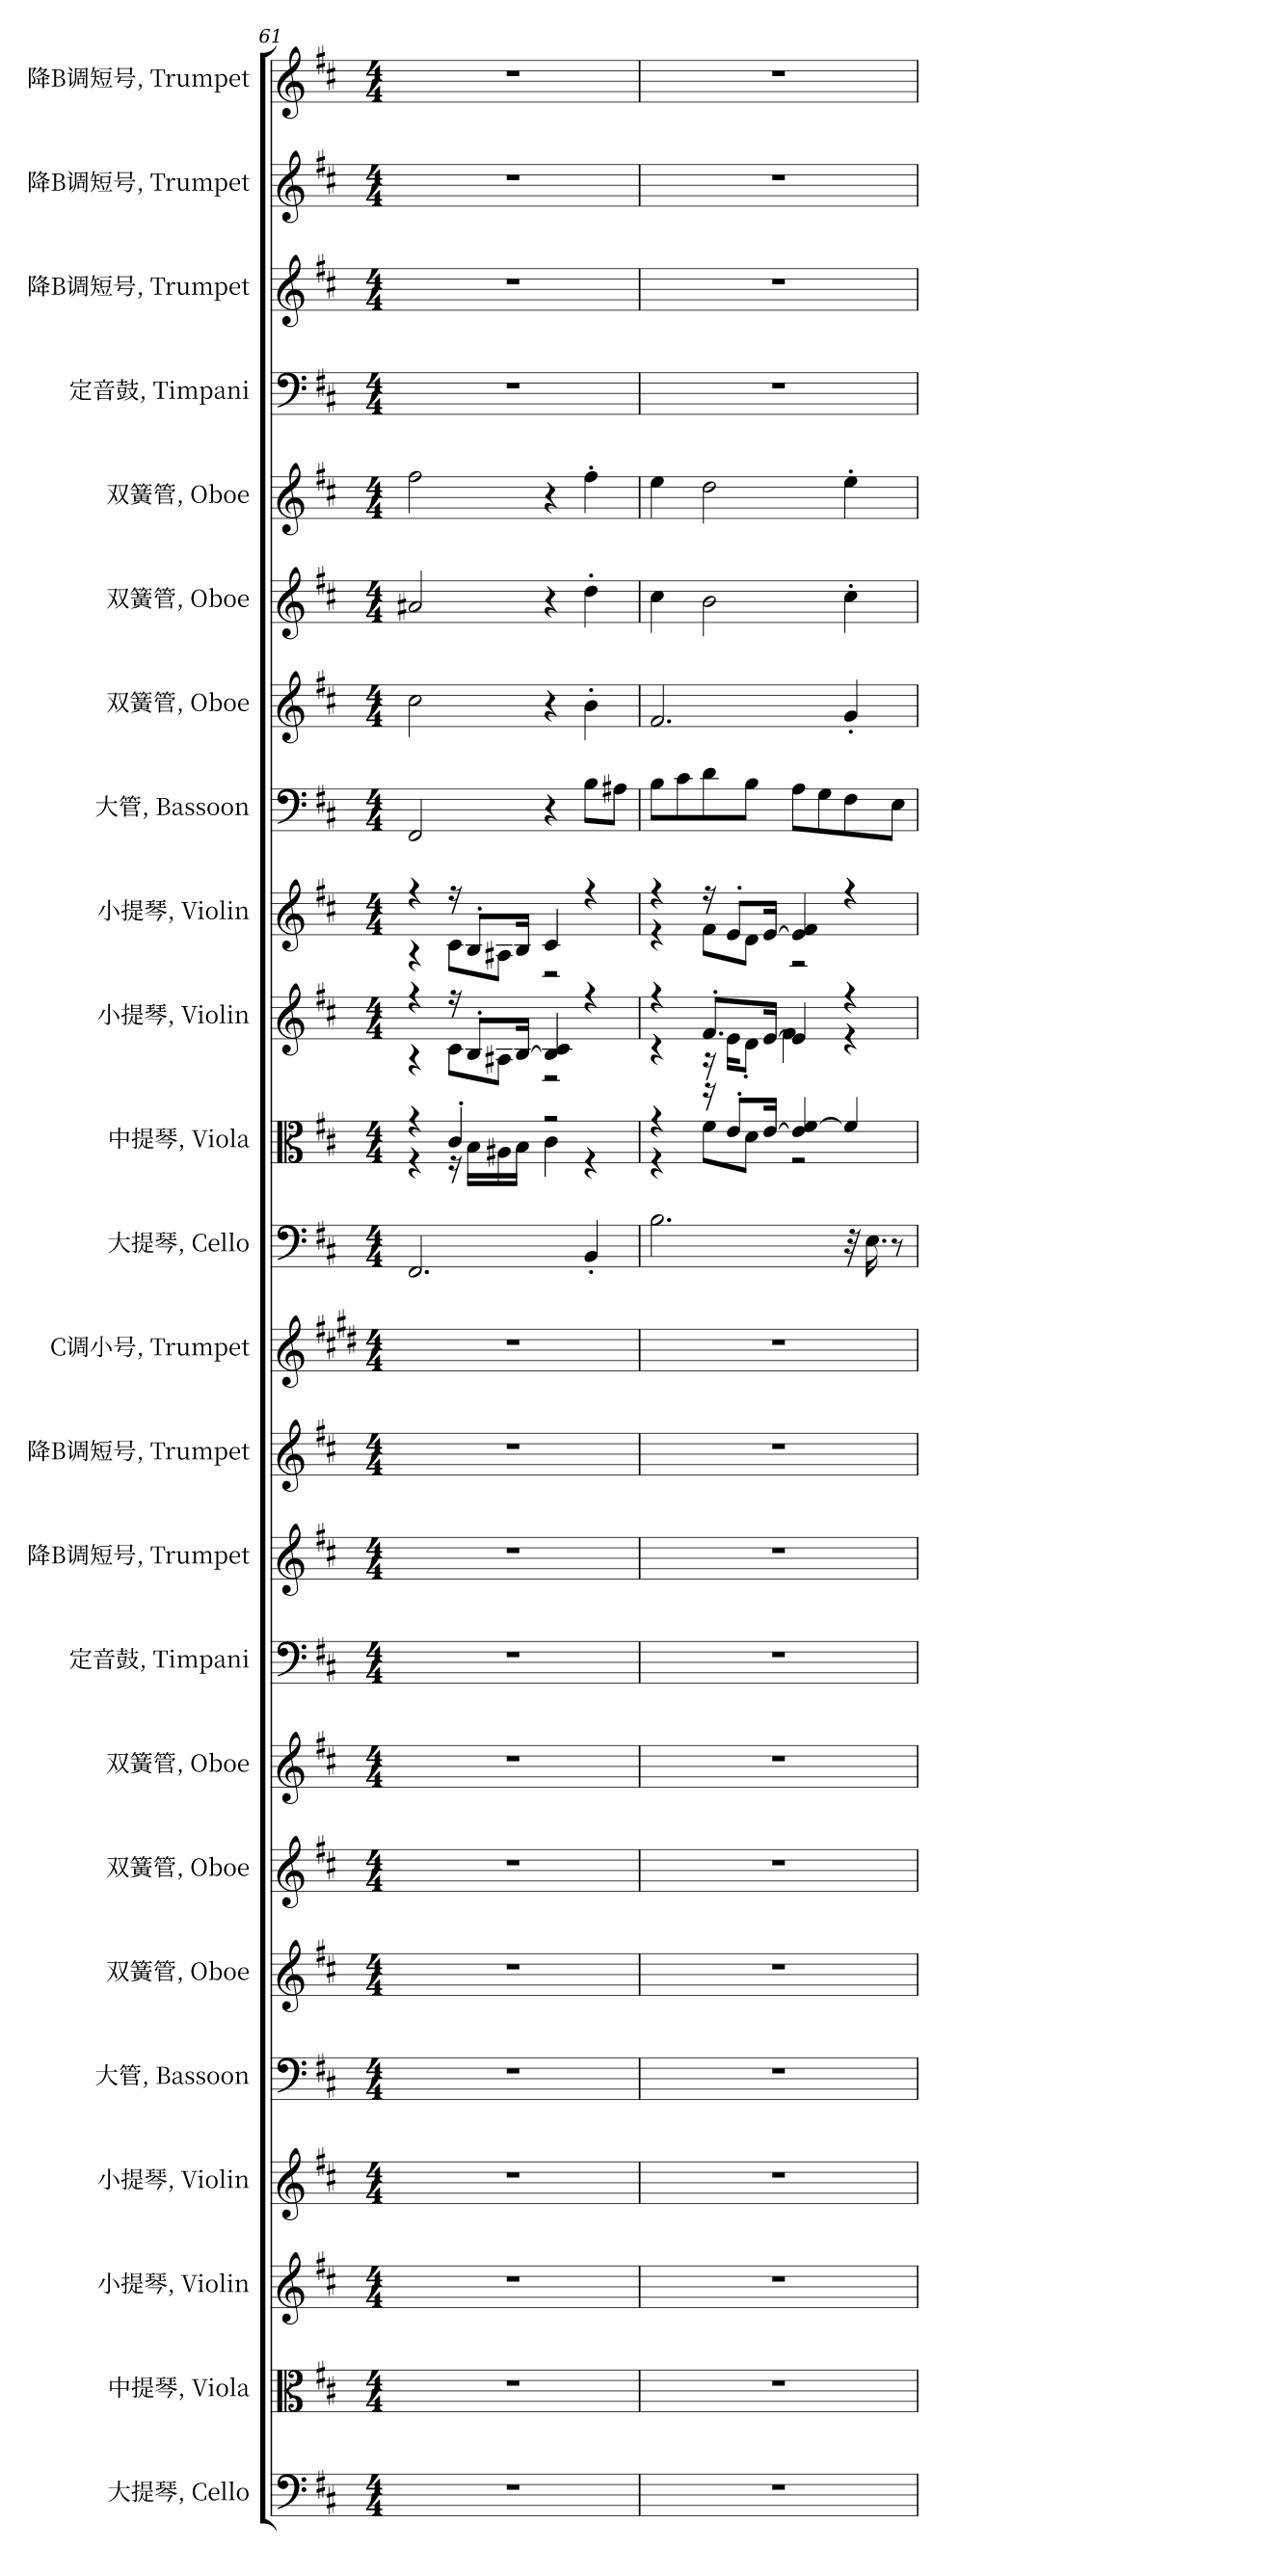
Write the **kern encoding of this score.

**kern	**kern	**kern	**kern	**kern	**kern	**kern	**kern	**kern	**kern	**kern	**kern	**kern	**kern	**kern	**kern	**kern	**kern	**kern	**kern	**kern	**kern	**kern	**kern
*part24	*part23	*part22	*part21	*part20	*part19	*part18	*part17	*part16	*part15	*part14	*part13	*part12	*part11	*part10	*part9	*part8	*part7	*part6	*part5	*part4	*part3	*part2	*part1
*staff24	*staff23	*staff22	*staff21	*staff20	*staff19	*staff18	*staff17	*staff16	*staff15	*staff14	*staff13	*staff12	*staff11	*staff10	*staff9	*staff8	*staff7	*staff6	*staff5	*staff4	*staff3	*staff2	*staff1
*I"大提琴, Cello	*I"中提琴, Viola	*I"小提琴, Violin	*I"小提琴, Violin	*I"大管, Bassoon	*I"双簧管, Oboe	*I"双簧管, Oboe	*I"双簧管, Oboe	*I"定音鼓, Timpani	*I"降B调短号, Trumpet	*I"降B调短号, Trumpet	*I"C调小号, Trumpet	*I"大提琴, Cello	*I"中提琴, Viola	*I"小提琴, Violin	*I"小提琴, Violin	*I"大管, Bassoon	*I"双簧管, Oboe	*I"双簧管, Oboe	*I"双簧管, Oboe	*I"定音鼓, Timpani	*I"降B调短号, Trumpet	*I"降B调短号, Trumpet	*I"降B调短号, Trumpet
*	*I'Vla.	*I'Vln.	*I'Vln.	*I'Bsn.	*I'Ob.	*I'Ob.	*I'Ob.	*I'Timp.	*	*	*I'C Tpt.	*	*I'Vla.	*I'Vln.	*I'Vln.	*I'Bsn.	*I'Ob.	*I'Ob.	*I'Ob.	*I'Timp.	*	*	*
!!LO:PB:g=z
*clefF4	*clefC3	*clefG2	*clefG2	*clefF4	*clefG2	*clefG2	*clefG2	*clefF4	*clefG2	*clefG2	*clefG2	*clefF4	*clefC3	*clefG2	*clefG2	*clefF4	*clefG2	*clefG2	*clefG2	*clefF4	*clefG2	*clefG2	*clefG2
*	*	*	*	*	*	*	*	*	*ITrd1c2	*ITrd1c2	*ITrd1c2	*	*	*	*	*	*	*	*	*	*ITrd1c2	*ITrd1c2	*ITrd1c2
*k[f#c#]	*k[f#c#]	*k[f#c#]	*k[f#c#]	*k[f#c#]	*k[f#c#]	*k[f#c#]	*k[f#c#]	*k[f#c#]	*k[]	*k[]	*k[f#c#]	*k[f#c#]	*k[f#c#]	*k[f#c#]	*k[f#c#]	*k[f#c#]	*k[f#c#]	*k[f#c#]	*k[f#c#]	*k[f#c#]	*k[]	*k[]	*k[]
*M4/4	*M4/4	*M4/4	*M4/4	*M4/4	*M4/4	*M4/4	*M4/4	*M4/4	*M4/4	*M4/4	*M4/4	*M4/4	*M4/4	*M4/4	*M4/4	*M4/4	*M4/4	*M4/4	*M4/4	*M4/4	*M4/4	*M4/4	*M4/4
=61	=61	=61	=61	=61	=61	=61	=61	=61	=61	=61	=61	=61	=61	=61	=61	=61	=61	=61	=61	=61	=61	=61	=61
*	*	*	*	*	*	*	*	*	*	*	*	*	*^	*^	*^	*	*	*	*	*	*	*	*
1r	1r	1r	1r	1r	1r	1r	1r	1r	1r	1r	1r	2.FF#/	4r	4r	4r	4r	4r	4r	2FF#/	2cc#\	2a#X/	2ff#\	1r	1r	1r	1r
.	.	.	.	.	.	.	.	.	.	.	.	.	4c#'/	16r	16r	8c#\L	16r	8c#\L	.	.	.	.	.	.	.	.
.	.	.	.	.	.	.	.	.	.	.	.	.	.	16B\LL	8B'/L	.	8B'/L	.	.	.	.	.	.	.	.	.
.	.	.	.	.	.	.	.	.	.	.	.	.	.	16A#X\	.	8A#X\J	.	8A#X\J	.	.	.	.	.	.	.	.
.	.	.	.	.	.	.	.	.	.	.	.	.	.	16B\JJ	[16B/Jk	.	16B/Jk	.	.	.	.	.	.	.	.	.
.	.	.	.	.	.	.	.	.	.	.	.	.	2r	4c#\	4B/] 4c#/	2r	4c#/	2r	4r	4r	4r	4r	.	.	.	.
.	.	.	.	.	.	.	.	.	.	.	.	4BB'/	.	4r	4r	.	4r	.	8B\L	4b'\	4dd'\	4ff#'\	.	.	.	.
.	.	.	.	.	.	.	.	.	.	.	.	.	.	.	.	.	.	.	8A#X\J	.	.	.	.	.	.	.
=62	=62	=62	=62	=62	=62	=62	=62	=62	=62	=62	=62	=62	=62	=62	=62	=62	=62	=62	=62	=62	=62	=62	=62	=62	=62	=62
1r	1r	1r	1r	1r	1r	1r	1r	1r	1r	1r	1r	2.B\	4r	4r	4r	4r	4r	4r	8B\L	2.f#/	4cc#\	4ee\	1r	1r	1r	1r
.	.	.	.	.	.	.	.	.	.	.	.	.	.	.	.	.	.	.	8c#\	.	.	.	.	.	.	.
.	.	.	.	.	.	.	.	.	.	.	.	.	16r	8f#\L	8.f#'/L	16r	16r	8f#\L	8d\	.	2b\	2dd\	.	.	.	.
.	.	.	.	.	.	.	.	.	.	.	.	.	8e'/L	.	.	16e\KL	8e'/L	.	.	.	.	.	.	.	.	.
.	.	.	.	.	.	.	.	.	.	.	.	.	.	8d\J	.	8d'\J	.	8d\J	8B\J	.	.	.	.	.	.	.
.	.	.	.	.	.	.	.	.	.	.	.	.	[16e/Jk	.	[16e/Jk	.	[16e/Jk	.	.	.	.	.	.	.	.	.
.	.	.	.	.	.	.	.	.	.	.	.	.	4e/] [4f#/	2r	4e/]	4f#\	4e/] 4f#/	2r	8A\L	.	.	.	.	.	.	.
.	.	.	.	.	.	.	.	.	.	.	.	.	.	.	.	.	.	.	8G\	.	.	.	.	.	.	.
.	.	.	.	.	.	.	.	.	.	.	.	32r	4f#/]	.	4r	4r	4r	.	8F#\	4g'/	4cc#'\	4ee'\	.	.	.	.
.	.	.	.	.	.	.	.	.	.	.	.	16.E\	.	.	.	.	.	.	.	.	.	.	.	.	.	.
.	.	.	.	.	.	.	.	.	.	.	.	8r	.	.	.	.	.	.	8E\J	.	.	.	.	.	.	.
*	*	*	*	*	*	*	*	*	*	*	*	*	*v	*v	*	*	*v	*v	*	*	*	*	*	*	*	*
*	*	*	*	*	*	*	*	*	*	*	*	*	*	*v	*v	*	*	*	*	*	*	*	*	*
=	=	=	=	=	=	=	=	=	=	=	=	=	=	=	=	=	=	=	=	=	=	=	=
*-	*-	*-	*-	*-	*-	*-	*-	*-	*-	*-	*-	*-	*-	*-	*-	*-	*-	*-	*-	*-	*-	*-	*-
